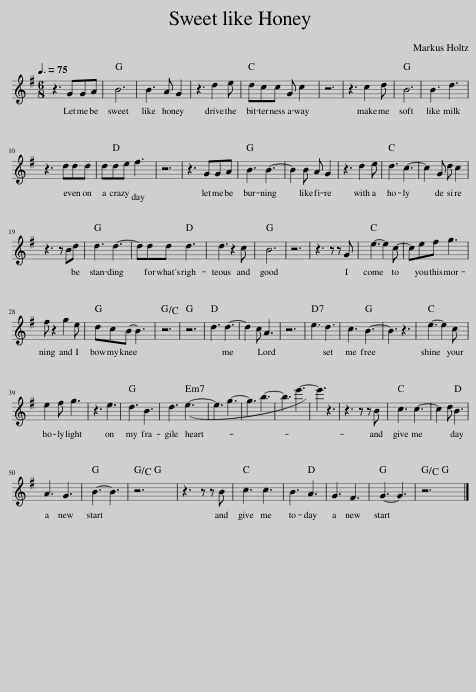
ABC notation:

X:1
L:1/8
Q:3/8=75
M:6/8
I:linebreak $
K:G
V:1 treble
V:1
 z3 GGA | B6 | B3 A G2 | z3 d2 e | dcc G c2 | %5
 z6 | z3 c2 d | B6 | B3 d3 |$ z3 ddd | %10
 dde f3 | z6 | z3 GGA | B3 B3- | B2 B A G2 | %15
 z3 d2 e | d3 c3- | c2 G d c2 |$ z3 z Bd | d3 d3- | %20
 ddd d3 | d3 z2 c | B6 | z6 | z3 z z G | %25
 e3- e2 c- | cef g3 |$ f z2 g2 e | dcB- B3 | z6 | %30
 z6 | d3 d3- | d2 c A3 | z6 | e3 d3 | %35
 c3 B3- | B3 z3 | e3- e2 c |$ e2 f g3 | z3 e3 | %40
 d3 B3 | d3 e3- | e3 (g3- | g3) b3- | b3 e'3- | %45
 e'3 z3 | z3 z z B | c3 c3- | c2 d B3 |$ A3 G3 | %50
 B3- B3 | z6 | z3 z z B | c3 c3 | B3 A3 | %55
 G3 F3 | G3- G3 | z6 |] %58
